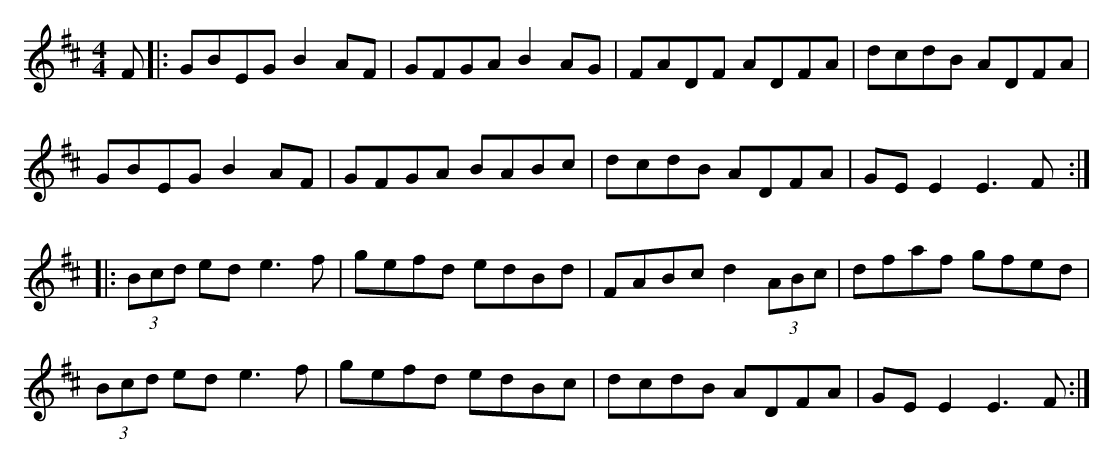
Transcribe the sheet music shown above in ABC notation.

X:1
M:4/4
K:Edor
F|:GBEG B2 AF|GFGA B2 AG|FADF ADFA|dcdB ADFA|
GBEG B2 AF|GFGA BABc|dcdB ADFA|GE E2 E3F:|
|:(3Bcd ed e3f|gefd edBd|FABc d2 (3ABc|dfaf gfed|
(3Bcd ed e3f|gefd edBc|dcdB ADFA|GE E2 E3F:|
